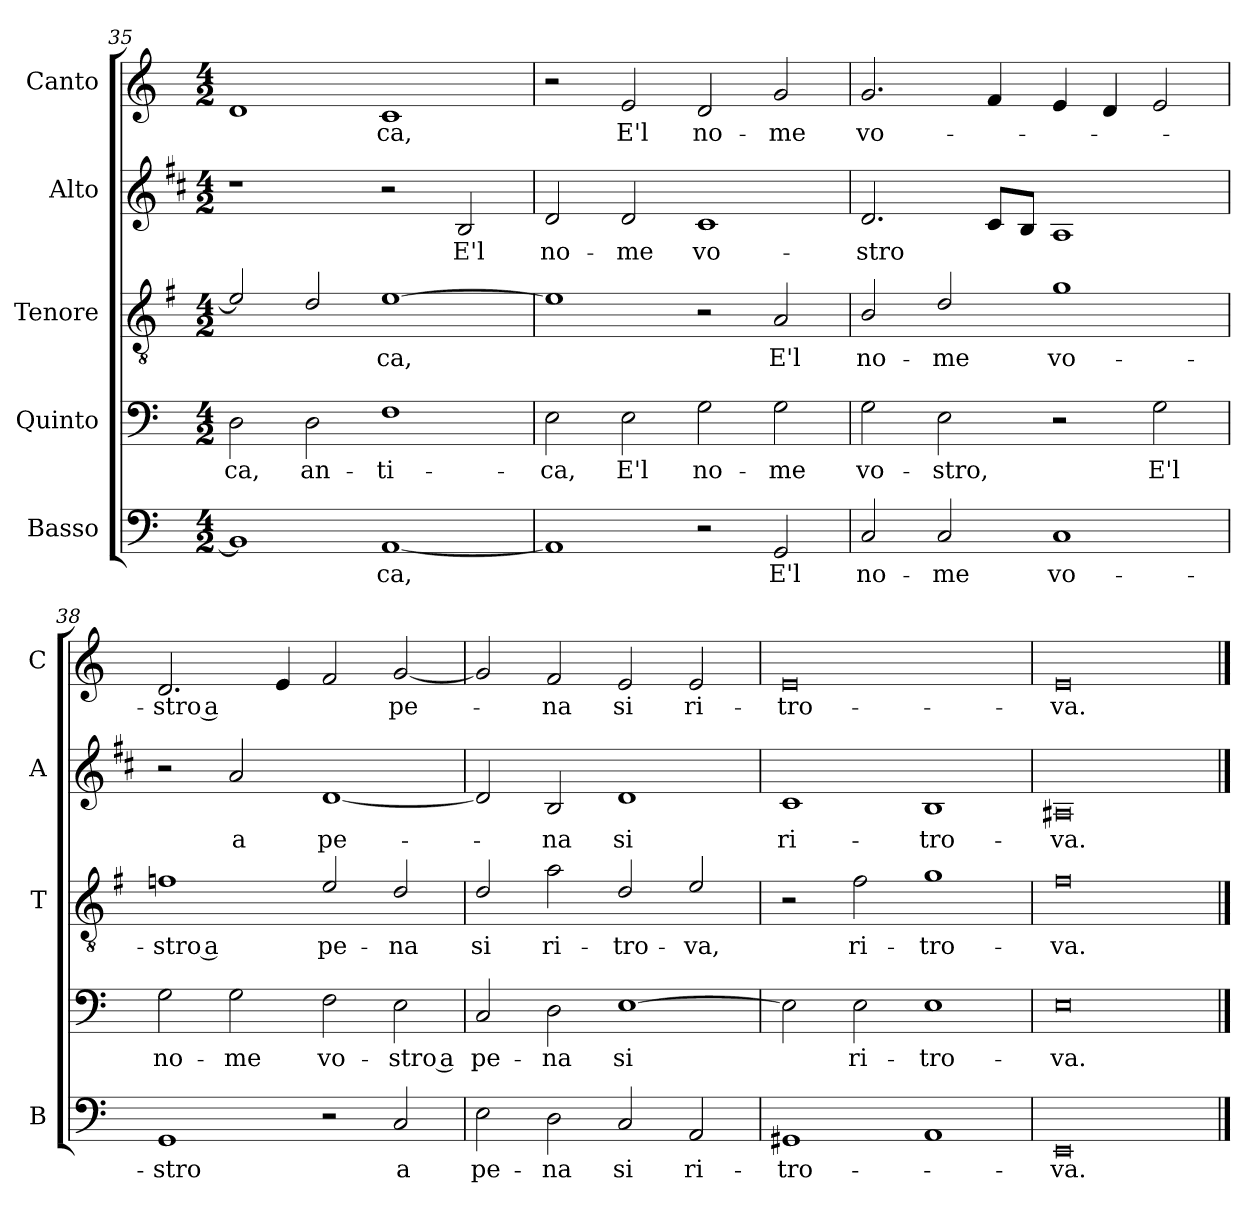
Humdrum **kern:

**kern	**text	**kern	**text	**kern	**text	**kern	**text	**kern	**text
*part5	*part5	*part4	*part4	*part3	*part3	*part2	*part2	*part1	*part1
*staff5	*staff5	*staff4	*staff4	*staff3	*staff3	*staff2	*staff2	*staff1	*staff1
*I"Basso	*	*I"Quinto	*	*I"Tenore	*	*I"Alto	*	*I"Canto	*
*I'B	*	*	*	*I'T	*	*I'A	*	*I'C	*
*clefF4	*	*clefF4	*	*clefGv2	*	*clefG2	*	*clefG2	*
*	*	*	*	*ITrd4c7	*	*ITrd1c2	*	*	*
*k[]	*	*k[]	*	*k[]	*	*k[]	*	*k[]	*
*C:	*	*C:	*	*C:	*	*C:	*	*C:	*
*M4/2	*	*M4/2	*	*M4/2	*	*M4/2	*	*M4/2	*
=35	=35	=35	=35	=35	=35	=35	=35	=35	=35
!	!	!	!LO:LY:b	!	!	!	!	!	!
1BB-]	.	2D\	-ca,	2A/]	.	1r	.	1d	.
!	!	!	!LO:LY:b	!	!	!	!	!	!
.	.	2D\	an-	2G/	.	.	.	.	.
!	!LO:LY:b	!	!LO:LY:b	!	!LO:LY:b	!	!	!	!LO:LY:b
[1AA	-ca,	1F	-ti-	[1A	-ca,	2r	.	1c	-ca,
!	!	!	!	!	!	!	!LO:LY:b	!	!
.	.	.	.	.	.	2A/	E'l	.	.
=36	=36	=36	=36	=36	=36	=36	=36	=36	=36
!	!	!	!LO:LY:b	!	!	!	!LO:LY:b	!	!
1AA]	.	2E\	-ca,	1A]	.	2c/	no-	2r	.
!	!	!	!LO:LY:b	!	!	!	!LO:LY:b	!	!LO:LY:b
.	.	2E\	E'l	.	.	2c/	-me	2e/	E'l
!	!	!	!LO:LY:b	!	!	!	!LO:LY:b	!	!LO:LY:b
2r	.	2G\	no-	2r	.	1B	vo-	2d/	no-
!	!LO:LY:b	!	!LO:LY:b	!	!LO:LY:b	!	!	!	!LO:LY:b
2GG/	E'l	2G\	-me	2D/	E'l	.	.	2g/	-me
!!LO:PB:g=z
=37	=37	=37	=37	=37	=37	=37	=37	=37	=37
!	!LO:LY:b	!	!LO:LY:b	!	!LO:LY:b	!	!LO:LY:b	!	!LO:LY:b
2C/	no-	2G\	vo-	2E/	no-	2.c/	-stro	2.g/	vo-
!	!LO:LY:b	!	!LO:LY:b	!	!LO:LY:b	!	!	!	!
2C/	-me	2E\	-stro,	2G/	-me	.	.	.	.
.	.	.	.	.	.	8B/L	.	4f/	.
.	.	.	.	.	.	8A/J	.	.	.
!	!LO:LY:b	!	!	!	!LO:LY:b	!	!	!	!
1C	vo-	2r	.	1c	vo-	1G	.	4e/	.
.	.	.	.	.	.	.	.	4d/	.
!	!	!	!LO:LY:b	!	!	!	!	!	!
.	.	2G\	E'l	.	.	.	.	2e/	.
=38	=38	=38	=38	=38	=38	=38	=38	=38	=38
!	!LO:LY:b	!	!LO:LY:b	!	!LO:LY:b	!	!	!	!LO:LY:b
1GG	-stro	2G\	no-	1B-X	-stro a	2r	.	2.d/	-stro a
!	!	!	!LO:LY:b	!	!	!	!LO:LY:b	!	!
.	.	2G\	-me	.	.	2g/	a	.	.
.	.	.	.	.	.	.	.	4e/	.
!	!	!	!LO:LY:b	!	!LO:LY:b	!	!LO:LY:b	!	!
2r	.	2F\	vo-	2A/	pe-	[1c	pe-	2f/	.
!	!LO:LY:b	!	!LO:LY:b	!	!LO:LY:b	!	!	!	!LO:LY:b
2C/	a	2E\	-stro a	2G/	-na	.	.	[2g/	pe-
=39	=39	=39	=39	=39	=39	=39	=39	=39	=39
!	!LO:LY:b	!	!LO:LY:b	!	!LO:LY:b	!	!	!	!
2E\	pe-	2C/	pe-	2G/	si	2c/]	.	2g/]	.
!	!LO:LY:b	!	!LO:LY:b	!	!LO:LY:b	!	!LO:LY:b	!	!LO:LY:b
2D\	-na	2D\	-na	2d\	ri-	2A/	-na	2f/	-na
!	!LO:LY:b	!	!LO:LY:b	!	!LO:LY:b	!	!LO:LY:b	!	!LO:LY:b
2C/	si	[1E	si	2G/	-tro-	1c	si	2e/	si
!	!LO:LY:b	!	!	!	!LO:LY:b	!	!	!	!LO:LY:b
2AA/	ri-	.	.	2A/	-va,	.	.	2e/	ri-
=40	=40	=40	=40	=40	=40	=40	=40	=40	=40
!	!LO:LY:b	!	!	!	!	!	!LO:LY:b	!	!LO:LY:b
1GG#X	-tro-	2E\]	.	2r	.	1B	ri-	0e	-tro-
!	!	!	!LO:LY:b	!	!LO:LY:b	!	!	!	!
.	.	2E\	ri-	2B\	ri-	.	.	.	.
!	!	!	!LO:LY:b	!	!LO:LY:b	!	!LO:LY:b	!	!
1AA	.	1E	-tro-	1c	-tro-	1A	-tro-	.	.
=41	=41	=41	=41	=41	=41	=41	=41	=41	=41
!	!LO:LY:b	!	!LO:LY:b	!	!LO:LY:b	!	!LO:LY:b	!	!LO:LY:b
0EE	-va.	0E	-va.	0B	-va.	0G#X	-va.	0e	-va.
==	==	==	==	==	==	==	==	==	==
*-	*-	*-	*-	*-	*-	*-	*-	*-	*-
